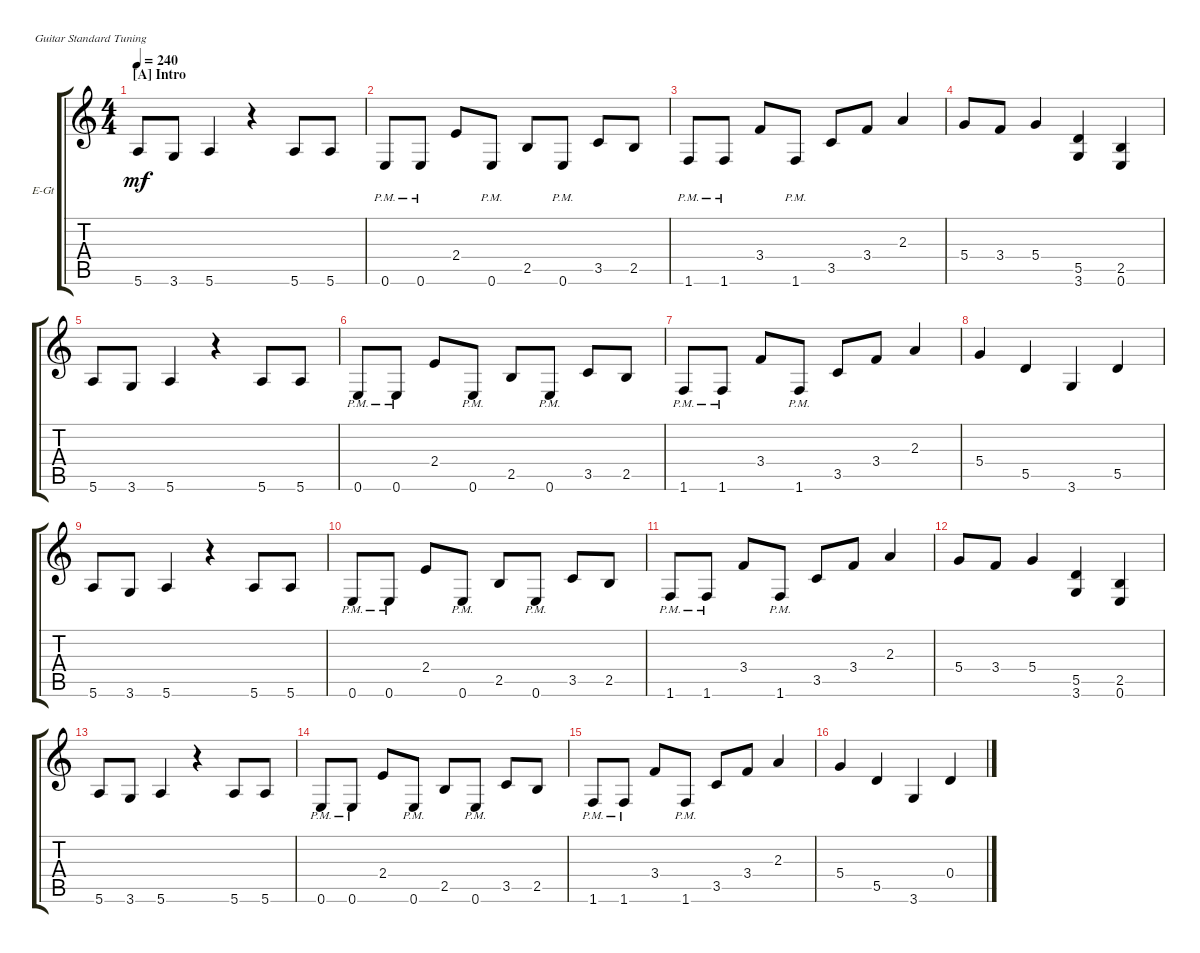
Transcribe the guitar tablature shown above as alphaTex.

\defaultSystemsLayout 4
\bracketExtendMode groupsimilarinstruments
\firstSystemTrackNameOrientation horizontal
\otherSystemsTrackNameOrientation horizontal
\track ("Rhythm 5ths/Etc" "E-Gt") {instrument distortionguitar}
\staff {score tabs}
\tuning (E4 B3 G3 D3 A2 E2)
\ts (4 4)
\section ("A" "Intro")
\tempo 240
\clef g2
\scale
0.485477
\ks c
5.6.8{dy mf instrument distortionguitar} 3.6.8 5.6.4 r.4 5.6.8 5.6.8 |
\scale
0.257261 0.6{pm}.8 0.6{pm}.8 2.4.8 0.6{pm}.8 2.5.8 0.6{pm}.8 3.5.8 2.5.8 |
\scale
0.257261 1.6{pm}.8 1.6{pm}.8 3.4.8 1.6{pm}.8 3.5.8 3.4.8 2.3.4 |
\scale
0.333333 5.4.8 3.4.8 5.4.4 (3.6 5.5).4 (0.6 2.5).4 |
\scale
0.333333 5.6.8 3.6.8 5.6.4 r.4 5.6.8 5.6.8 |
\scale
0.333333 0.6{pm}.8 0.6{pm}.8 2.4.8 0.6{pm}.8 2.5.8 0.6{pm}.8 3.5.8 2.5.8 |
\scale
0.333333 1.6{pm}.8 1.6{pm}.8 3.4.8 1.6{pm}.8 3.5.8 3.4.8 2.3.4 |
\scale
0.333333 5.4.4 5.5.4 3.6.4 5.5.4 |
\scale
0.333333 5.6.8 3.6.8 5.6.4 r.4 5.6.8 5.6.8 |
\scale
0.333333 0.6{pm}.8 0.6{pm}.8 2.4.8 0.6{pm}.8 2.5.8 0.6{pm}.8 3.5.8 2.5.8 |
\scale
0.333333 1.6{pm}.8 1.6{pm}.8 3.4.8 1.6{pm}.8 3.5.8 3.4.8 2.3.4 |
\scale
0.333333 5.4.8 3.4.8 5.4.4 (3.6 5.5).4 (0.6 2.5).4 |
\scale
0.333333 5.6.8 3.6.8 5.6.4 r.4 5.6.8 5.6.8 |
\scale
0.333333 0.6{pm}.8 0.6{pm}.8 2.4.8 0.6{pm}.8 2.5.8 0.6{pm}.8 3.5.8 2.5.8 |
\scale
0.333333 1.6{pm}.8 1.6{pm}.8 3.4.8 1.6{pm}.8 3.5.8 3.4.8 2.3.4 |
\scale
0.333333 5.4.4 5.5.4 3.6.4 0.4.4
